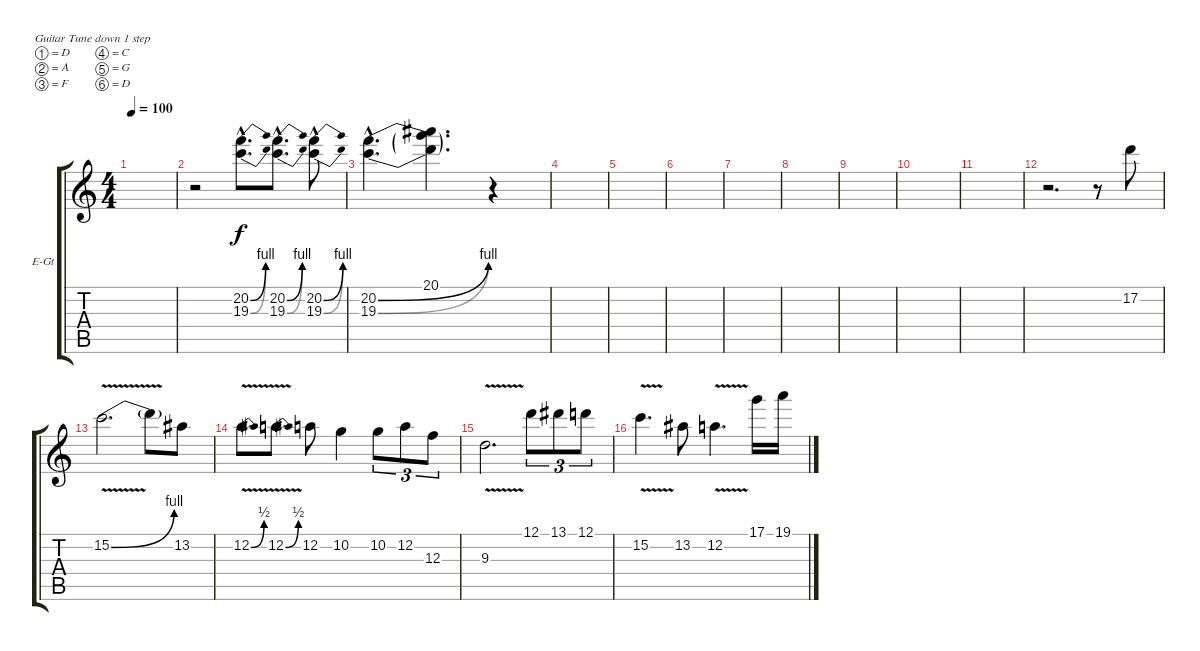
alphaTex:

\defaultSystemsLayout 4
\bracketExtendMode groupsimilarinstruments
\firstSystemTrackNameOrientation horizontal
\otherSystemsTrackNameOrientation horizontal
\track ("Solo Guitar " "E-Gt") {instrument overdrivenguitar}
\staff {score tabs}
\tuning (D4 A3 F3 C3 G2 D2)
\ts (4 4)
\tempo 100
\clef g2
\ks c
|
r.2 (20.2{be (bend 0 0 15 4) hac} 19.3{be (bend 0 0 15 4)}).8{d} (20.2{be (bend 0 0 15 4) hac} 19.3{be (bend 0 0 15 4)}).8{d} (20.2{be (bend 0 0 15 4) hac} 19.3{be (bend 0 0 15 4)}).8 |
(20.2{be (bend 0 0 15 4) hac} 19.3{be (bend 0 0 15 4)}).4{d} (20.2{t} 19.3{t} 20.1).4{d} r.4 |
|
|
|
|
|
|
|
|
r.2{d} r.8 17.2.8 |
15.2{be (bend 0 0 3.5999999999999996 4) v}.2{d} 15.2{t}.8 13.2.8 |
12.2{be (bend 0 0 23.4 2) v}.8{d} 12.2{be (bend 0 0 25.8 2) v}.8{d} 12.2.8 10.2.4 10.2.8{tu (3 2)} 12.2.8{tu (3 2)} 12.3.8{tu (3 2)} |
9.3{v}.2{d} 12.1.8{tu (3 2)} 13.1.8{tu (3 2)} 12.1.8{tu (3 2)} |
15.2{v}.4{d} 13.2.8 12.2{v}.4{d} 17.1.16 19.1.16
